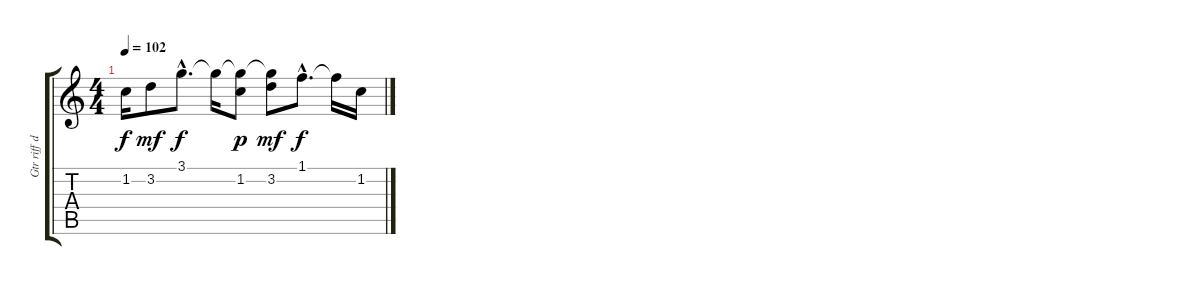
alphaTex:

\track ("Gtr riff delay" "Gtr riff d") {instrument electricguitarclean}
\staff {score tabs}
\tuning (E4 B3 G3 D3 A2 E2) {hide}
\ts (4 4)
\tempo 102
\clef g2
\ks c
1.2{t}.16{dy f} 3.2.8{dy mf} 3.1{hac}.8{d dy f} 3.1{t}.16 (3.1{t} 1.2).8{dy p} (3.1{t} 3.2).8{dy mf} 1.1{hac}.8{d dy f} 1.1{t}.16 1.2.16
